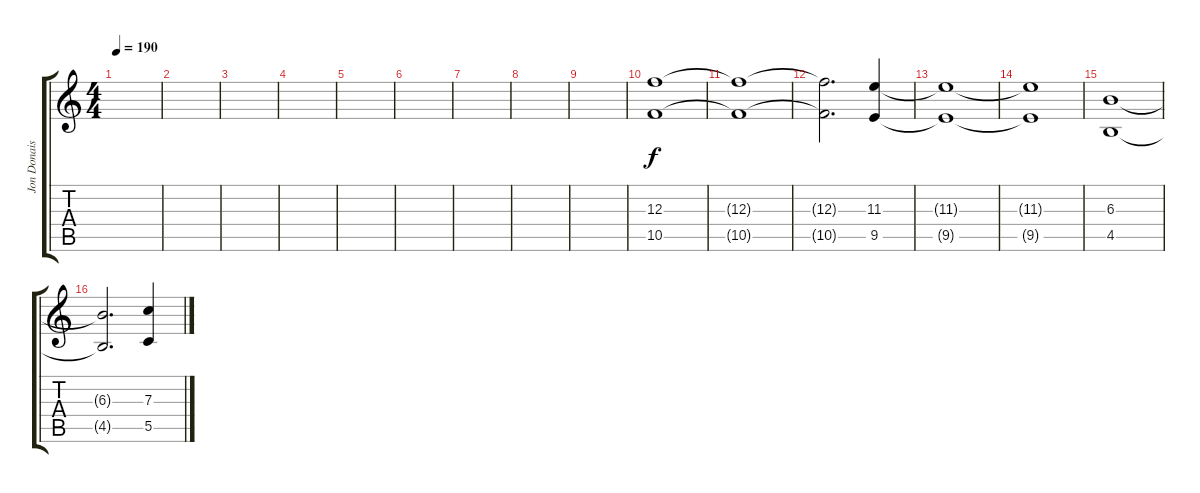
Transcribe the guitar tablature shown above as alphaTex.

\track ("Jon Donais Solo" "Jon Donais") {instrument distortionguitar}
\staff {score tabs}
\tuning (D4 A3 F3 C3 G2 D2) {hide}
\ts (4 4)
\tempo 190
\clef g2
\ks c
|
|
|
|
|
|
|
|
|
(12.3 10.5).1{volume 12} |
(12.3{t} 10.5{t}).1 |
(12.3{t} 10.5{t}).2{d} (11.3 9.5).4 |
(11.3{t} 9.5{t}).1 |
(11.3{t} 9.5{t}).1 |
(6.3 4.5).1 |
(6.3{t} 4.5{t}).2{d} (7.3 5.5).4
